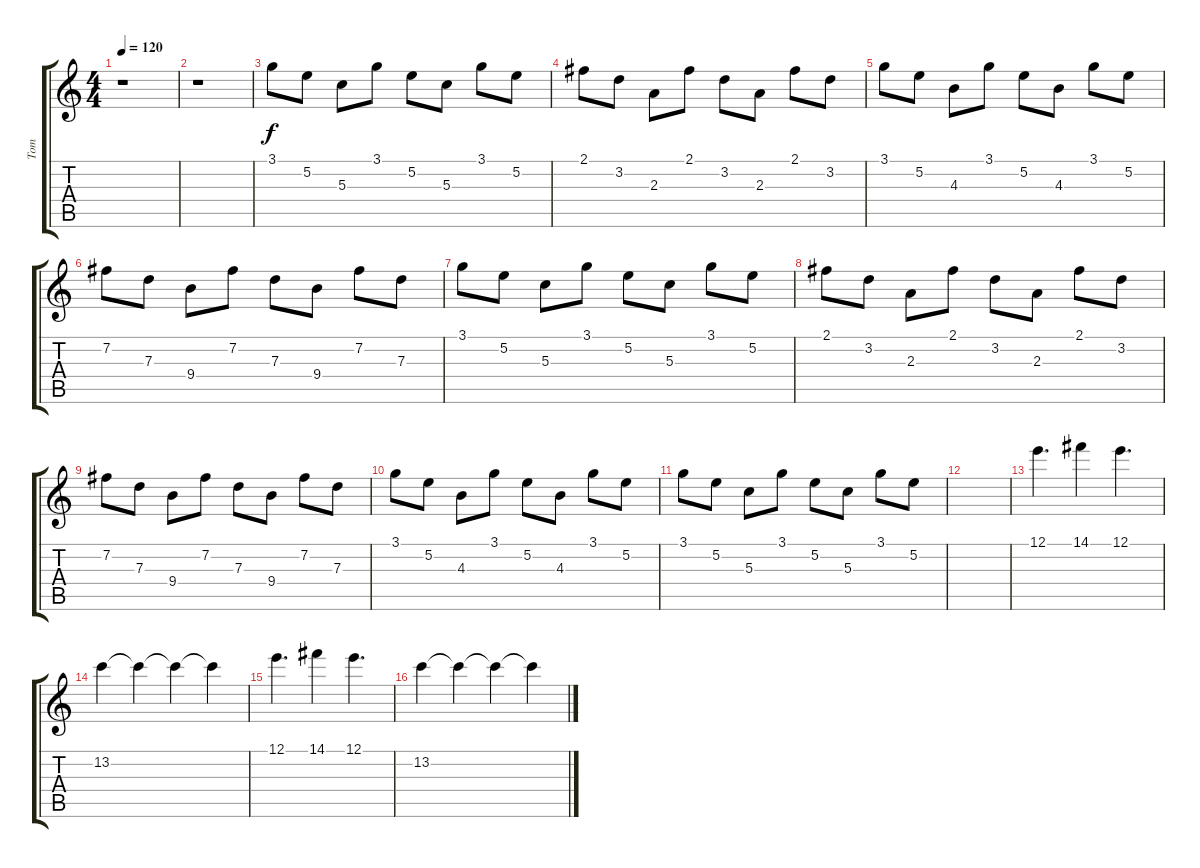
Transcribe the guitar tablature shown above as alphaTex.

\track ("Tom" "Tom") {instrument overdrivenguitar}
\staff {score tabs}
\tuning (E4 B3 G3 D3 A2 E2) {hide}
\ts (4 4)
\tempo 120
\clef g2
\ks c
r.1{dy f} |
r.1 |
3.1.8 5.2.8 5.3.8 3.1.8 5.2.8 5.3.8 3.1.8 5.2.8 |
2.1.8 3.2.8 2.3.8 2.1.8 3.2.8 2.3.8 2.1.8 3.2.8 |
3.1.8 5.2.8 4.3.8 3.1.8 5.2.8 4.3.8 3.1.8 5.2.8 |
7.2.8 7.3.8 9.4.8 7.2.8 7.3.8 9.4.8 7.2.8 7.3.8 |
3.1.8 5.2.8 5.3.8 3.1.8 5.2.8 5.3.8 3.1.8 5.2.8 |
2.1.8 3.2.8 2.3.8 2.1.8 3.2.8 2.3.8 2.1.8 3.2.8 |
7.2.8 7.3.8 9.4.8 7.2.8 7.3.8 9.4.8 7.2.8 7.3.8 |
3.1.8 5.2.8 4.3.8 3.1.8 5.2.8 4.3.8 3.1.8 5.2.8 |
3.1.8 5.2.8 5.3.8 3.1.8 5.2.8 5.3.8 3.1.8 5.2.8 |
|
12.1.4{d} 14.1.4 12.1.4{d} |
13.2.4 13.2{t}.4 13.2{t}.4 13.2{t}.4 |
12.1.4{d} 14.1.4 12.1.4{d} |
13.2.4 13.2{t}.4 13.2{t}.4 13.2{t}.4
